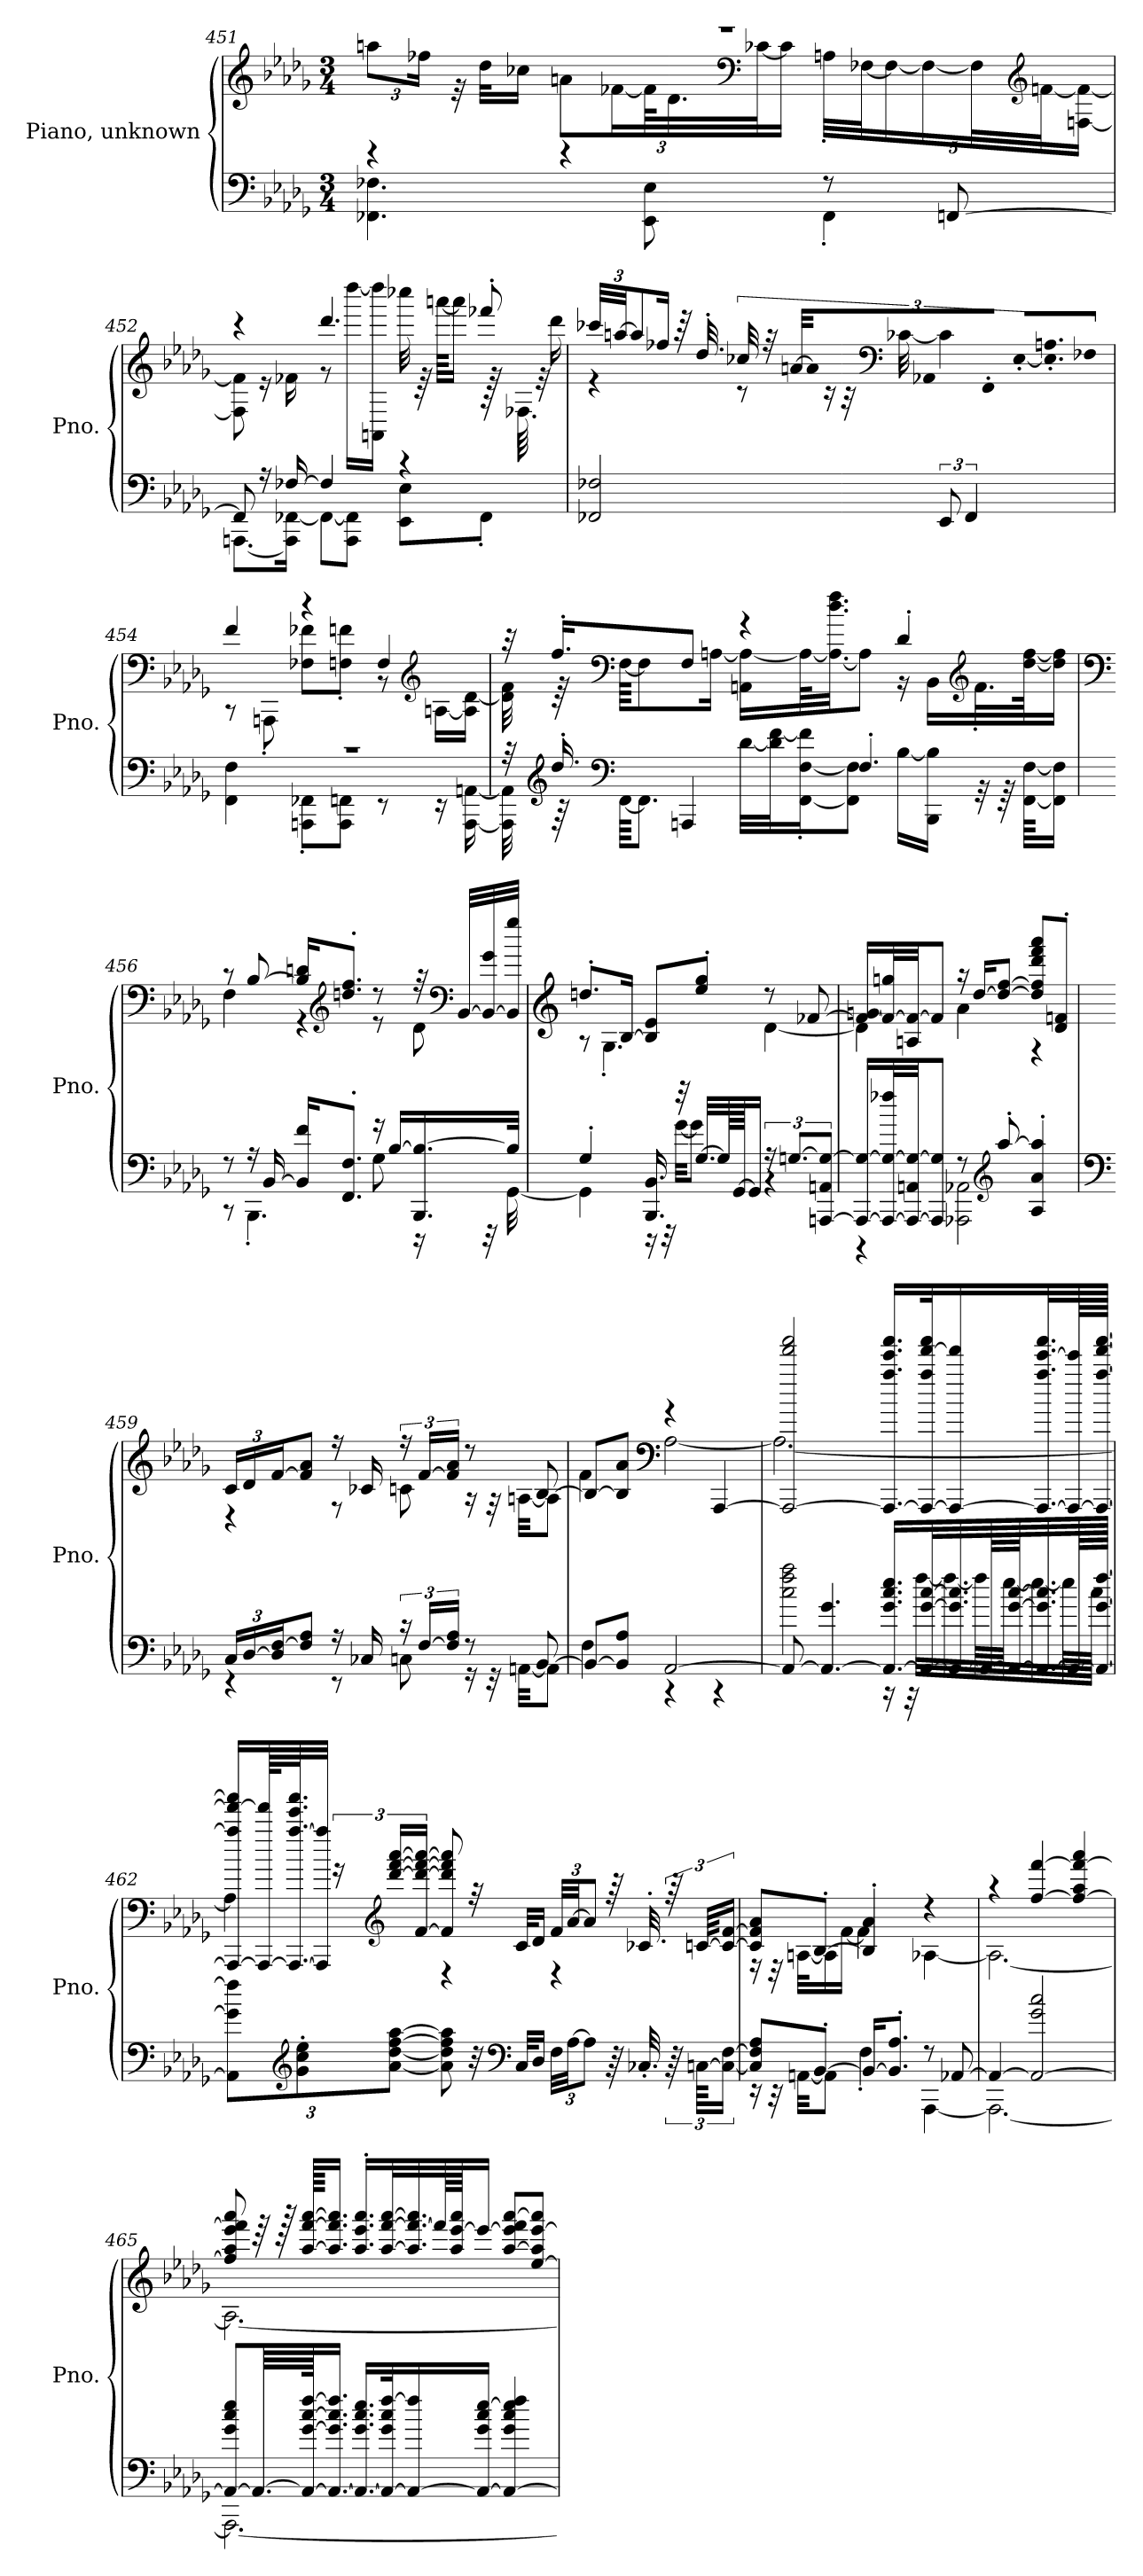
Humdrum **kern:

**kern	**kern
*part1	*part1
*staff2	*staff1
*I"Piano, unknown	*
*I'Pno.	*
!!LO:LB:g=z
*clefF4	*clefG2
*k[b-e-a-d-g-]	*k[b-e-a-d-g-]
*M3/4	*M3/4
=451	=451
*^	*^
*	*	*	*Xbrackettup
4r	4.FF-X\ 4.F-X\	2.r	12aan\L
.	.	.	24ff-X\Jk
.	.	.	32r
.	.	.	32dd-\KLL
.	.	.	16cc-X\JJ
4r	.	.	12an\L
.	.	.	[24f-X\L
.	8EE-\ 8E-\	.	96f-\KL]
.	.	.	48.d-\
*	*	*clefF4	*
.	.	.	[48c-X\J
.	.	.	16c-\JJ]
8r	4FF-'\	.	40An'\LLL
.	.	.	[40F-X\J
.	.	.	20F-\_
.	.	.	20F-\_
[8FFn/	.	.	.
.	.	.	40F-\L]
*	*	*clefG2	*
.	.	.	[40fn\J
.	.	.	[20Fn\ 20f\_JJ
!!LO:LB:g=z	!!
=452	=452	=452	=452
8FF/]	[8.AAAn\L	4r	8F\] 8f\]
16r	.	.	16r
[16F-X/	16AAA\] [16FF-X\Jk	.	16f-X\
4F-/]	8FF-\L_	4.ddd-/	8r
.	8AAA\ 8FF-\]J	.	[16dddd-\LL
.	.	.	16AAn\ 16dddd-\]JJ
4r	8EE-\ 8E-\L	.	32cccc-X\
.	.	.	64r
.	.	.	[64aaan\KKLL
.	.	.	16aaa\JJ]
.	8FF-'\J	8fff-X'/	128r
.	.	.	64.F-X\
.	.	.	32r
.	.	.	16ddd-\
*v	*v	*	*
!!LO:LB:g=z	!!
=453	=453	=453
2FF-X/ 2F-X/	48ccc-X/LLL	4r
.	[48aan/JJ	.
.	12aa/]	.
.	16ff-X/Jk	.
.	64r	.
.	32.dd-'/	.
*	*brackettup	*
.	48cc-X/	8r
.	48r	.
.	[48an/KLL	.
.	16a/]	.
.	16f-X/	16r
.	16d-'/JJ	32r
*	*clefF4	*
.	.	[32c-X\
12EE-/	[32E-'/KLL	4c-\]
.	16.E-/]' 16.An/'J	.
6FF-/	.	.
.	8F-X/J	.
=454	=454	=454
*^	*	*
2.r	4FF\ 4F\	4f/	8r
.	.	.	8AAAn'\
.	8AAAn\' 8FF-X\'L	4r	8F-X\ 8f-X\L
.	8AAA\ 8FFn\J	.	8Fn\' 8fn\'J
.	8r	4F/	8r
*	*	*clefG2	*
.	16r	.	[16An\LL
.	[16AAA\ [16AAn\	.	16A\] [16d-\JJ
!!LO:LB:g=z	!!
=455	=455	=455	=455
32r	32AAA\] 32AA\]	32r	32d-\] 32f\
*clefG2	*	*	*
16.dd-'/	64r	16.ff'/KL	64r
*clefF4	*	*clefF4	*
.	[64FF\KKKL	.	[64F\KKKL
.	8.FF\J]	.	8F\]
4AAAn/	.	8F/J	.
.	.	.	[16An\Jk
.	[32d-\LLL	4r	16AAn\ 16A\_LL
.	32d-\] [32f\J	.	.
.	[16FF\' [16F\' 16f\]'J	.	64A\KL_
.	.	.	32.A\_ 32.dd-\ 32.ff\JJ
4.F'/	8FF\] 8F\]J	.	8A\J]
.	[16B-\LL	4d-'/	16r
.	16BBB-\ 16B-\]JJ	.	16BB-\LL
*	*	*clefG2	*
.	32r	.	32.f'\L
.	64r	.	.
.	[64FF\ [64F\KKLL	.	[64dd-\ [64ff\JK
.	16FF\] 16F\]JJ	.	16dd-\] 16ff\]JJ
!!LO:LB:g=z	!!
=456	=456	=456	=456
*	*	*clefF4	*
8r	8r	8r	4F\
16r	4.BBB-'\	[8B-/	.
[16BB-/	.	.	.
16BB-/] 16f/KL	.	16B-/] 16dn/KL	4r
*	*	*clefG2	*
8.FF/' 8.F/'J	.	8.ddn/' 8.ff/'J	.
16r	8G-\	8r	8r
[16B-/LL	.	.	.
16.BBB-/ 16.B-/_	16r	32r	8d\
*	*	*clefF4	*
.	.	[32BB-/LLL	.
.	32r	32BB-/_ 32g-/	.
32B-/JJk]	[32GG-\	32BB-/] 32gg-/JJJ	.
=457	=457	=457	=457
*	*	*clefG2	*
4G-'/	4GG-\]	8.ddn'/L	8r
.	.	.	4.G-'\
.	.	[16B-/Jk	.
16.BBB-/ 16.BB-/	16r	8B-/] 8e-/L	.
.	32r	.	.
32r	[32g-\KKL	.	.
[32.G-/LLL	8g-\J]	8ee-/' 8gg-/'J	.
128G-/LL]	.	.	.
[128GG-/JJJ	.	.	.
16GG-/JJ]	.	.	.
24r	4r	8r	[4d-\
[12.Gn/L	.	.	.
.	.	[8f-X/	.
[12AAAn/ 12AAn/ 12G/_J	.	.	.
!!LO:PB:g=z	!!
=458	=458	=458	=458
16AAA/_ 16G/_LL	4r	16f-/_ 16gn/LL	4d-\]
32AAA/_ 32G/_ 32ff-X/L	.	32f-/_ 32ggn/L	.
32AAA/_ 32AAn/ 32G/_JJ	.	32An/ 32f-/_JJ	.
8AAA/] 8G/]J	.	8f-/J]	.
8r	2AAA-X\ 2AA-X\	16r	4a-\
.	.	[16dd-/KL	.
*clefG2	*	*	*
[8aa-'/	.	8dd-/_ [8ff/J	.
4A-/' 4a-/' 4aa-/]'	.	8dd-/] 8ff/] 8ddd-/ 8fff/ 8aaa-/L	4r
.	.	8d-/' 8fn/'J	.
=459	=459	=459	=459
*clefF4	*	*	*
*Xbrackettup	*	*Xbrackettup	*
24C/LL	4r	24c/LL	4r
[24D-/	.	24d-/	.
24D-/] [24F/J	.	[24f/J	.
8F/] 8A-/J	.	8f/] 8a-/J	.
16r	8r	16r	8r
16C-X/	.	16c-X/	.
*brackettup	*	*brackettup	*
24r	8Cn\	24r	8cn\
[24F/LL	.	[24f/LL	.
24F/] 24A-/JJ	.	24f/] 24a-/JJ	.
8r	16r	8r	16r
.	32r	.	32r
.	[32AAn\KKL	.	[32An\KKL
[8BB-/	8AA\J]	[8B-/	8A\J]
!!LO:LB:g=z	!!
=460	=460	=460	=460
8BB-/L_	4F\	8B-/L_	4f\
8BB-/] 8A-/J	.	8B-/] 8a-/J	.
*	*	*clefF4	*
[2AA-/	4r	4r	[2A-\
.	4r	[4AAA-/	.
=461	=461	=461	=461
8AA-/_	2cc\ 2ff\ 2aa-\	2AAA-/_ 2fff/ 2aaa-/	2.A-\_
4.AA-/_ 4.g-/	.	.	.
16.AA-/_ 16.g-/ 16.cc/ 16.ee-/LL	16r	16.AAA-/_ 16.aa-/ 16.eee-/ 16.aaa-/LL	.
.	32r	.	.
32AA-/_ [32g-/ [32cc/L	[32ff\LLL	32AAA-/_ 32aa-/ [32fff/ 32aaa-/K	.
32.AA-/_ 32.g-/] 32.cc/]	32.ff\_	16AAA-/_ 16fff/]	.
128AA-/LL_	128ff\LL]	.	.
128AA-/_ [128g-/ [128cc/JJ	[128ee-\JJ	.	.
32.AA-/_ 32.g-/] 32.cc/]	32.ee-\_	32.AAA-/_ 32.aa-/ [32.eee-/ 32.aaa-/L	.
128AA-/LL_	128ee-\LL]	128AAA-/_ 128eee-/]LL	.
128AA-/_ [128g-/ [128ff/JJJJJ	128cc\JJJJJ	128AAA-/_ [128aa-/ [128fff/ [128aaa-/JJJJJ	.
*v	*v	*	*
!!LO:LB:g=z	!!
=462	=462	=462
*Xbrackettup	*	*
12AA-\] 12g-\] 12ff\]L	16AAA-/_ 16aa-/] 16fff/_ 16aaa-/]LL	4A-\]
.	128AAA-/_ 128fff/]KLL	.
.	64.AAA-/_ [64.aa-/ 64.eee-/ 64.aaa-/J	.
*clefG2	*	*
12g-\' 12cc\' 12ee-\'	.	.
.	32AAA-/] 32aa-/]JJJ	.
.	24r	.
*	*clefG2	*
[12a-\ [12dd-\ [12ff\ [12aa-\J	[24ddd-/ [24fff/ [24aaa-/LL	.
.	[24f/ 24ddd-/_ 24fff/_ 24aaa-/_JJ	.
8a-\] 8dd-\] 8ff\] 8aa-\]	8f/] 8ddd-/] 8fff/] 8aaa-/]	4r
32r	32r	.
*clefF4	*	*
32C/KLL	32c/KLL	.
16D-/JJ	16d-/JJ	.
*	*Xbrackettup	*
48F\LLL	48f/LLL	4r
[48A-\JJ	[48a-/JJ	.
12A-\J]	12a-/J]	.
64r	64r	.
32.C-X'/	32.c-X'/	.
*brackettup	*brackettup	*
96r	96r	.
[96Cn\KKLL	[96cn/KKLL	.
24C\_ [24F\JJ	24c/_ [24f/JJ	.
!!LO:LB:g=z	!!
=463	=463	=463
*^	*	*
8C/] 8F/] 8A-/L	16r	8c/] 8f/] 8a-/L	16r
.	32r	.	32r
.	[32AAn\KKL	.	[32An\KLL
[8BB-'/J	8AA\J]	[8B-'/J	16A\]
.	.	.	[16f\JJ
16BB-/KL_	4F'\	4B-/]' 4a-/'	4f\]
8.BB-/]' 8.A-/'J	.	.	.
8r	[4AAA-\	4r	[4A-X\
[8AA-X/	.	.	.
=464	=464	=464	=464
4AA-/_	2.AAA-\_	4r	2.A-\_
2AA-/_ 2g-/ 2cc/	.	[4ff/ [4fff/	.
.	.	4ff/_ 4aa-/ 4fff/_ 4aaa-/	.
=465	=465	=465	=465
8AA-/_ 8g-/ 8cc/ 8ee-/L	2.AAA-\_	8ff/] 8aa-/ 8eee-/ 8fff/] 8aaa-/	2.A-\_
64.AA-/LLL_	.	64r	.
.	.	128r	.
128AA-/_ [128g-/ [128cc/ [128ff/JJK	.	[128aa-/ [128fff/ [128aaa-/KKKLL	.
16.AA-/_ 16.g-/] 16.cc/] 16.ff/]JJ	.	16.aa-/] 16.fff/] 16.aaa-/]JJ	.
16.AA-/_ 16.g-/ 16.cc/ 16.ee-/LL	.	16.aa-/' 16.eee-/' 16.aaa-/'LL	.
32AA-/_ 32g-/ 32cc/ [32ff/K	.	[32aa-/ [32fff/ [32aaa-/L	.
16AA-/_ 16ff/]	.	32.aa-/] 32.fff/_ 32.aaa-/]	.
.	.	128fff/LL]	.
.	.	128aa-/ [128eee-/ 128aaa-/JJJ	.
16AA-/_ 16g-/ 16cc/ [16ee-/JJ	.	16eee-/JJ_	.
4AA-/_ 4g-/ 4cc/ 4ee-/] 4ff/	.	[8aa-/ 8eee-/] 8fff/ [8aaa-/L	.
.	.	[8ee-/ 8aa-/] [8eee-/ 8aaa-/]J	.
*v	*v	*	*
*	*v	*v
=	=
*-	*-
